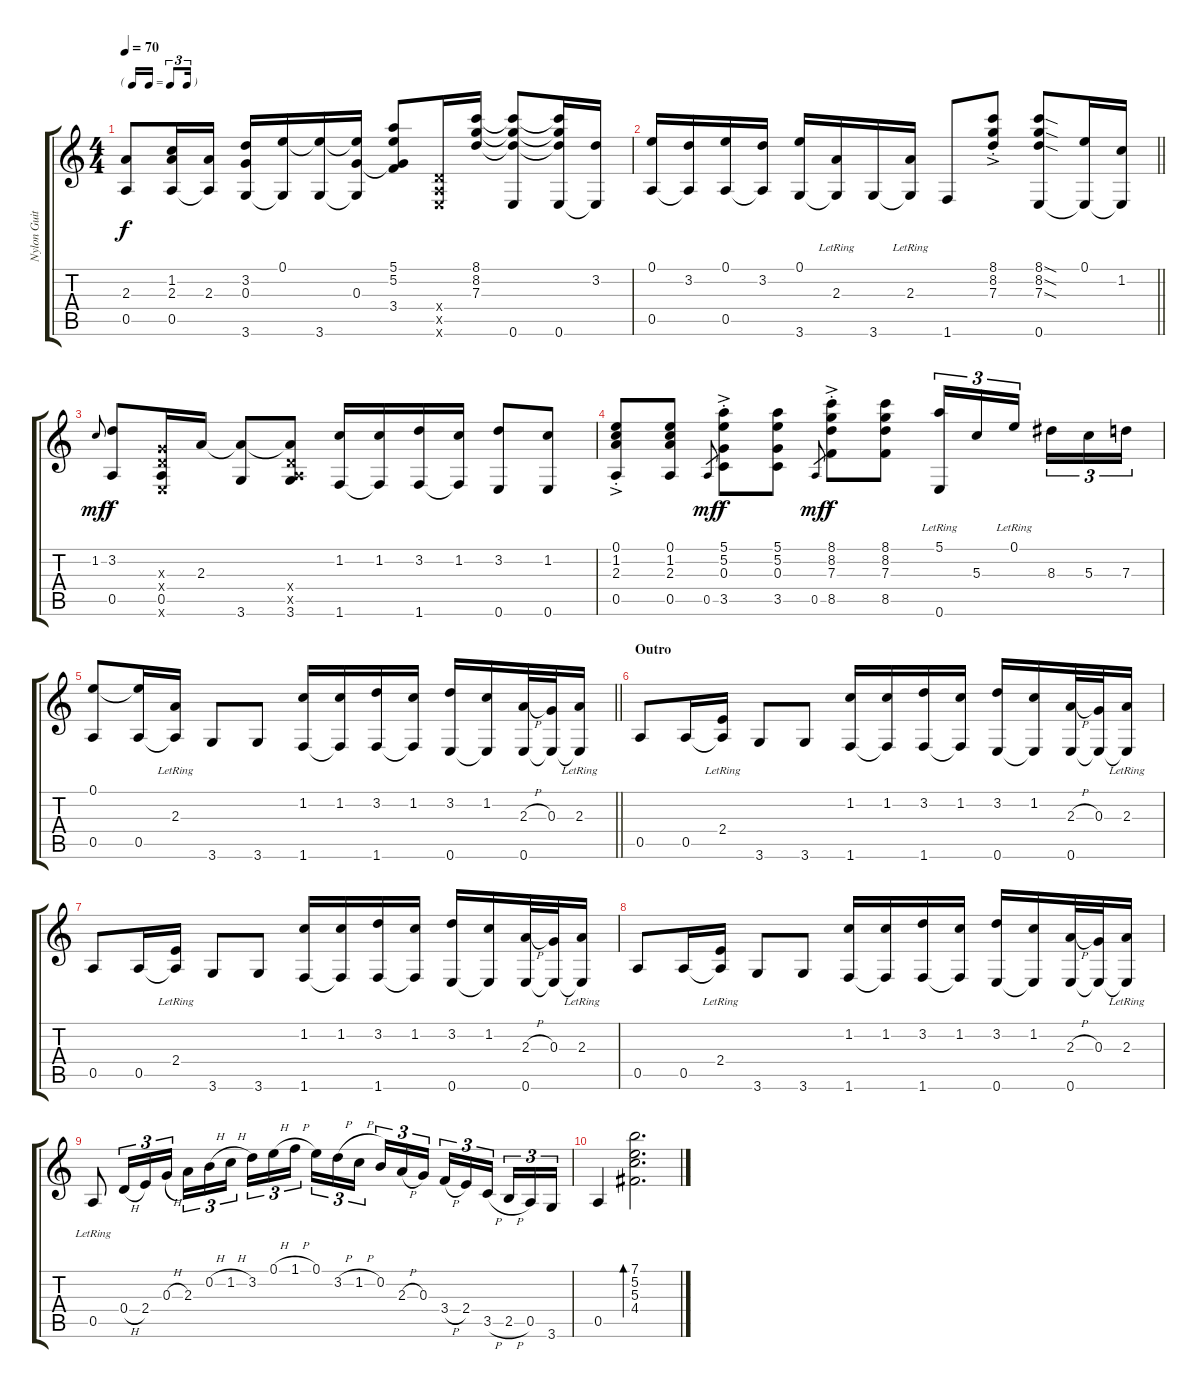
\track ("Nylon Guitar" "Nylon Guit") {instrument acousticguitarnylon}
\staff {score tabs}
\tuning (E4 B3 G3 D3 A2 E2) {hide}
\ts (4 4)
\tf triplet16th
\tempo 70
\clef g2
\ks c
(2.3 0.5).8{dy f} (1.2 2.3 0.5).16 (2.3 0.5{t}).16 (3.2 0.3 3.6).16 (0.1 3.6{t}).16 (0.1{t} 3.6).16 (0.1{t} 0.3 3.6{t}).16 (5.1 5.2 0.3{t} 3.4).8 (0.4{x} 0.5{x} 0.6{x}).16 (8.1 8.2 7.3).16 (8.1{t} 8.2{t} 7.3{t} 0.6).8 (8.1{t} 8.2{t} 7.3{t} 0.6).16 (3.2 0.6{t}).16 |
\barLineRight lightlight
(0.1 0.5).16 (3.2 0.5{t}).16 (0.1 0.5).16 (3.2 0.5{t}).16 (0.1 3.6).16 (2.3{lr} 3.6{t}).16 3.6.16 (2.3{lr} 3.6{t}).16 1.6.8 (8.1{ac st} 8.2{ac st} 7.3{ac st}).8 (8.1{sod} 8.2{sod} 7.3{sod} 0.6).8 (0.1 0.6{t}).16 (1.2 0.6{t}).16 |
1.2.8{gr onbeat dy mf} (3.2 0.5).8{dy f} (0.3{x} 0.4{x} 0.5 0.6{x}).16 2.3.16 (2.3{t} 3.6).8 (2.3{t} 0.4{x} 0.5{x} 3.6).8 (1.2 1.6).16 (1.2 1.6{t}).16 (3.2 1.6).16 (1.2 1.6{t}).16 (3.2 0.6).8 (1.2 0.6).8 |
(0.1{ac st} 1.2{ac st} 2.3{ac st} 0.5{ac st}).8 (0.1 1.2 2.3 0.5).8 0.5.8{gr dy mf} (5.1{ac st} 5.2{ac st} 0.3{ac st} 3.5{ac st}).8{dy f} (5.1 5.2 0.3 3.5).8 0.5.8{gr dy mf} (8.1{ac st} 8.2{ac st} 7.3{ac st} 8.5{ac st}).8{dy f} (8.1 8.2 7.3 8.5).8 (5.1 0.6{lr}).16{tu (3 2)} 5.3.16{tu (3 2)} 0.1{lr}.16{tu (3 2)} 8.3.16{tu (3 2)} 5.3.16{tu (3 2)} 7.3.16{tu (3 2)} |
\barLineRight lightlight
(0.1 0.5).8 (0.1{t} 0.5).16 (2.3{lr} 0.5{t}).16 3.6.8 3.6.8 (1.2 1.6).16 (1.2 1.6{t}).16 (3.2 1.6).16 (1.2 1.6{t}).16 (3.2 0.6).16 (1.2 0.6{t}).16 (2.3{h} 0.6).32 (0.3 0.6{t}).32 (2.3{lr} 0.6{t}).16 |
\section ("" "Outro")
0.5.8 0.5.16 (2.4{lr} 0.5{t}).16 3.6.8 3.6.8 (1.2 1.6).16 (1.2 1.6{t}).16 (3.2 1.6).16 (1.2 1.6{t}).16 (3.2 0.6).16 (1.2 0.6{t}).16 (2.3{h} 0.6).32 (0.3 0.6{t}).32 (2.3{lr} 0.6{t}).16 |
0.5.8 0.5.16 (2.4{lr} 0.5{t}).16 3.6.8 3.6.8 (1.2 1.6).16 (1.2 1.6{t}).16 (3.2 1.6).16 (1.2 1.6{t}).16 (3.2 0.6).16 (1.2 0.6{t}).16 (2.3{h} 0.6).32 (0.3 0.6{t}).32 (2.3{lr} 0.6{t}).16 |
0.5.8 0.5.16 (2.4{lr} 0.5{t}).16 3.6.8 3.6.8 (1.2 1.6).16 (1.2 1.6{t}).16 (3.2 1.6).16 (1.2 1.6{t}).16 (3.2 0.6).16 (1.2 0.6{t}).16 (2.3{h} 0.6).32 (0.3 0.6{t}).32 (2.3{lr} 0.6{t}).16 |
0.5{lr}.8 0.4{h}.16{tu (3 2)} 2.4.16{tu (3 2)} 0.3{h}.16{tu (3 2)} 2.3.16{tu (3 2)} 0.2{h}.16{tu (3 2)} 1.2{h}.16{tu (3 2)} 3.2.16{tu (3 2)} 0.1{h}.16{tu (3 2)} 1.1{h}.16{tu (3 2)} 0.1.16{tu (3 2)} 3.2{h}.16{tu (3 2)} 1.2{h}.16{tu (3 2)} 0.2.16{tu (3 2)} 2.3{h}.16{tu (3 2)} 0.3.16{tu (3 2)} 3.4{h}.16{tu (3 2)} 2.4.16{tu (3 2)} 3.5{h}.16{tu (3 2)} 2.5{h}.16{tu (3 2)} 0.5.16{tu (3 2)} 3.6.16{tu (3 2)} |
0.5.4 (7.1 5.2 5.3 4.4).2{d bd 120}
